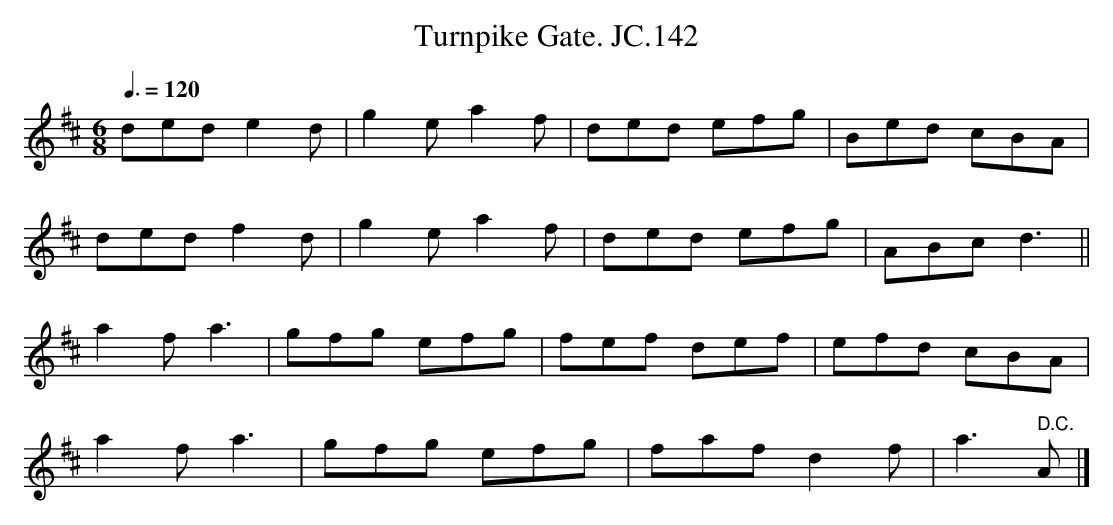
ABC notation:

X:1
T:Turnpike Gate. JC.142
M:6/8
L:1/8
Q:3/8=120
K:D
ded e2d|\\
g2e a2f|ded efg|Bed cBA|
ded f2d|g2e a2f|ded efg|ABc d3||
a2f a3|gfg efg|fef def|efd cBA|
a2fa3|gfg efg|faf d2f|a3" D.C."A|]
